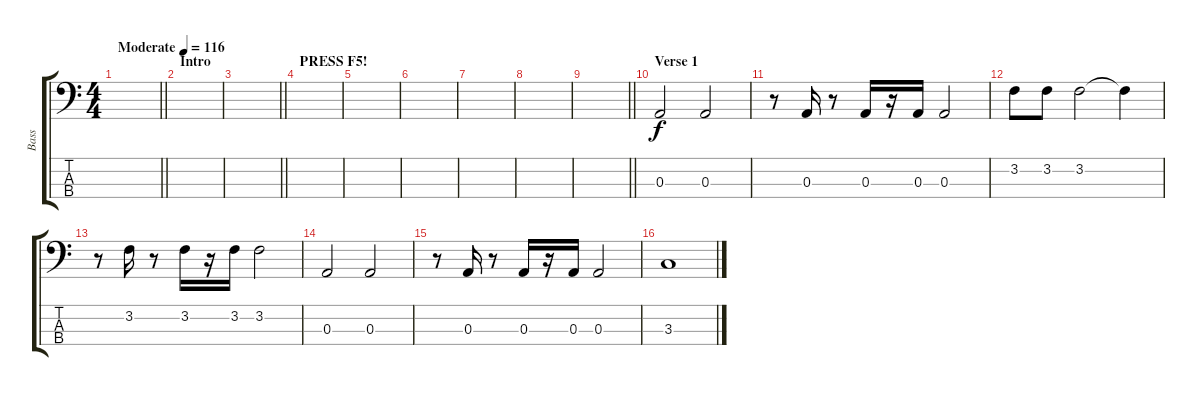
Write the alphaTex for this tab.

\track ("Bass" "Bass") {instrument electricbassfinger}
\staff {score tabs}
\tuning (G2 D2 A1 D1) {hide}
\ts (4 4)
\tempo (116 "Moderate")
\clef f4
\barLineRight lightlight
\ks c
|
\section ("" "Intro")
|
\barLineRight lightlight
|
\section ("" "PRESS F5!")
|
|
|
|
|
\barLineRight lightlight
|
\section ("" "Verse 1")
0.3.2 0.3.2 |
r.8 0.3.16 r.8 0.3.16 r.16 0.3.16 0.3.2 |
3.2.8 3.2.8 3.2.2 3.2{t}.4 |
r.8 3.2.16 r.8 3.2.16 r.16 3.2.16 3.2.2 |
0.3.2 0.3.2 |
r.8 0.3.16 r.8 0.3.16 r.16 0.3.16 0.3.2 |
3.3.1
